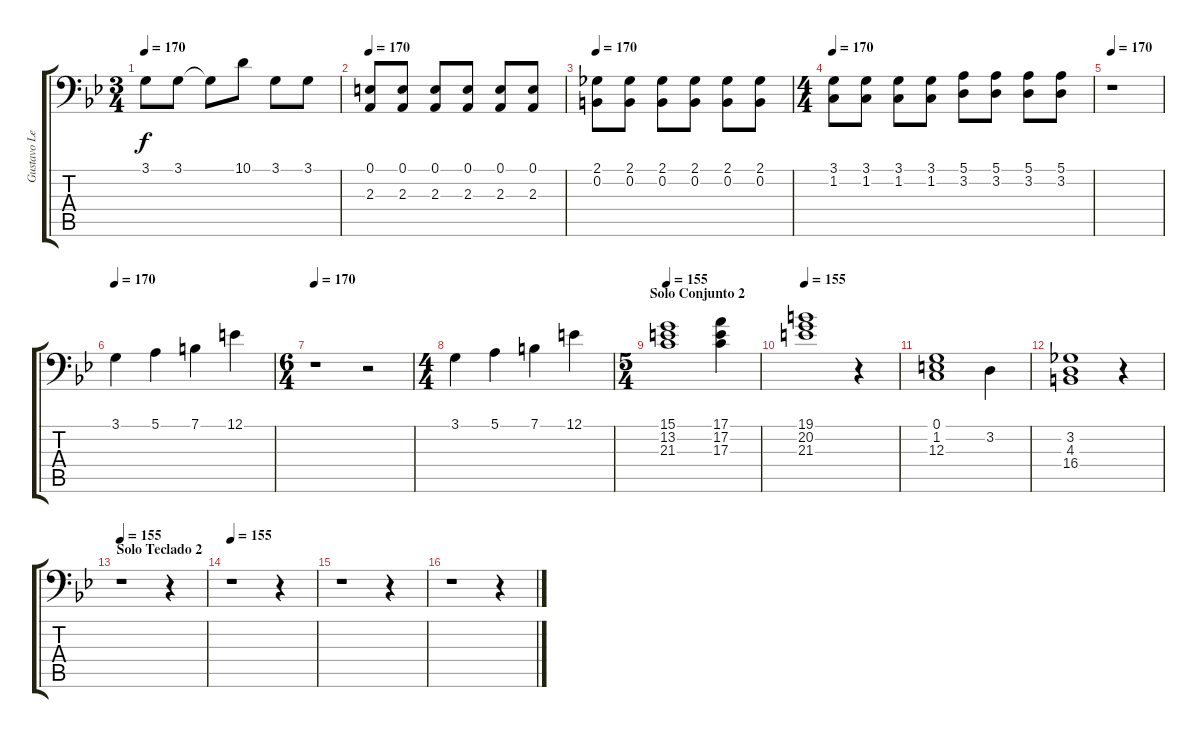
\track ("Gustavo Left Piano" "Gustavo Le") {instrument acousticgrandpiano}
\staff {score tabs}
\tuning (E3 B2 G2 D2 A1 E1) {hide}
\ts (3 4)
\tempo 170
\clef f4
\ks gminor
3.1.8{dy f volume 12 instrument lead1square} 3.1.8 3.1{t}.8 10.1.8 3.1.8 3.1.8 |
\tempo 170
(0.1 2.3).8{volume 12 instrument lead1square} (0.1 2.3).8 (0.1 2.3).8 (0.1 2.3).8 (0.1 2.3).8 (0.1 2.3).8 |
\tempo 170
(2.1 0.2).8{volume 12 instrument lead1square} (2.1 0.2).8 (2.1 0.2).8 (2.1 0.2).8 (2.1 0.2).8 (2.1 0.2).8 |
\ts (4 4)
\tempo 170
(3.1 1.2).8{volume 12 instrument lead1square} (3.1 1.2).8 (3.1 1.2).8 (3.1 1.2).8 (5.1 3.2).8 (5.1 3.2).8 (5.1 3.2).8 (5.1 3.2).8 |
\tempo 170
r.1 |
\tempo 170
3.1.4{volume 12 instrument lead1square} 5.1.4 7.1.4 12.1.4 |
\ts (6 4)
\tempo 170
r.1{volume 12 instrument lead1square} r.2 |
\ts (4 4)
3.1.4{volume 12 instrument lead1square} 5.1.4 7.1.4 12.1.4 |
\ts (5 4)
\section ("" "Solo Conjunto 2")
\tempo 155
(15.1 13.2 21.3).1{volume 8 instrument lead1square} (17.1 17.2 17.3).4 |
\tempo 155
(19.1 20.2 21.3).1{volume 8 instrument lead1square} r.4 |
(0.1 1.2 12.3).1{instrument lead1square} 3.2.4 |
(3.2 4.3 16.4).1{volume 8 instrument lead1square} r.4 |
\section ("" "Solo Teclado 2")
\tempo 155
r.1 r.4 |
\tempo 155
r.1 r.4 |
r.1 r.4 |
r.1 r.4
